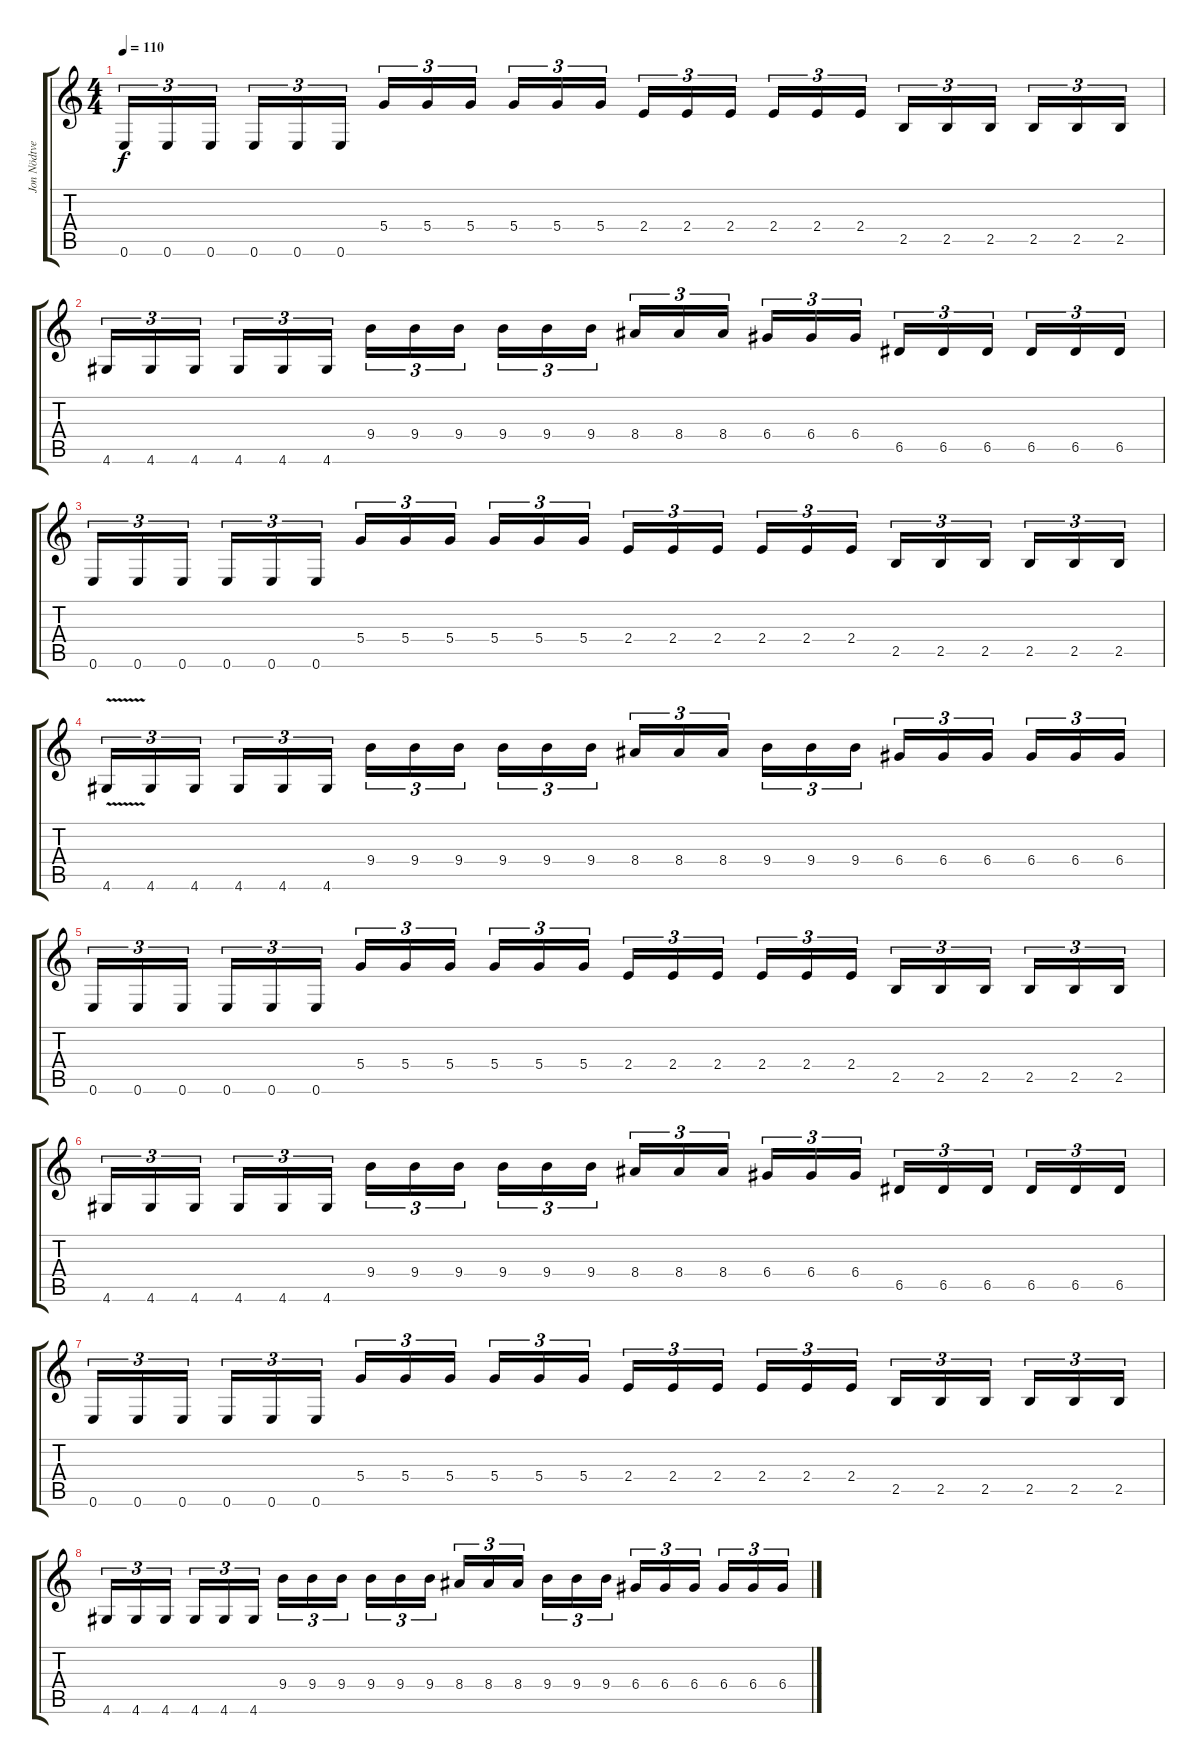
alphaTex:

\track ("Jon Nödtveidt" "Jon Nödtve") {instrument overdrivenguitar}
\staff {score tabs}
\tuning (E4 B3 G3 D3 A2 E2) {hide}
\ts (4 4)
\tempo 110
\clef g2
\ks c
0.6.16{tu (3 2) dy f} 0.6.16{tu (3 2)} 0.6.16{tu (3 2) beam splitsecondary} 0.6.16{tu (3 2)} 0.6.16{tu (3 2)} 0.6.16{tu (3 2)} 5.4.16{tu (3 2)} 5.4.16{tu (3 2)} 5.4.16{tu (3 2) beam splitsecondary} 5.4.16{tu (3 2)} 5.4.16{tu (3 2)} 5.4.16{tu (3 2)} 2.4.16{tu (3 2)} 2.4.16{tu (3 2)} 2.4.16{tu (3 2) beam splitsecondary} 2.4.16{tu (3 2)} 2.4.16{tu (3 2)} 2.4.16{tu (3 2)} 2.5.16{tu (3 2)} 2.5.16{tu (3 2)} 2.5.16{tu (3 2) beam splitsecondary} 2.5.16{tu (3 2)} 2.5.16{tu (3 2)} 2.5.16{tu (3 2)} |
4.6.16{tu (3 2)} 4.6.16{tu (3 2)} 4.6.16{tu (3 2) beam splitsecondary} 4.6.16{tu (3 2)} 4.6.16{tu (3 2)} 4.6.16{tu (3 2)} 9.4.16{tu (3 2)} 9.4.16{tu (3 2)} 9.4.16{tu (3 2) beam splitsecondary} 9.4.16{tu (3 2)} 9.4.16{tu (3 2)} 9.4.16{tu (3 2)} 8.4.16{tu (3 2)} 8.4.16{tu (3 2)} 8.4.16{tu (3 2) beam splitsecondary} 6.4.16{tu (3 2)} 6.4.16{tu (3 2)} 6.4.16{tu (3 2)} 6.5.16{tu (3 2)} 6.5.16{tu (3 2)} 6.5.16{tu (3 2) beam splitsecondary} 6.5.16{tu (3 2)} 6.5.16{tu (3 2)} 6.5.16{tu (3 2)} |
0.6.16{tu (3 2)} 0.6.16{tu (3 2)} 0.6.16{tu (3 2) beam splitsecondary} 0.6.16{tu (3 2)} 0.6.16{tu (3 2)} 0.6.16{tu (3 2)} 5.4.16{tu (3 2)} 5.4.16{tu (3 2)} 5.4.16{tu (3 2) beam splitsecondary} 5.4.16{tu (3 2)} 5.4.16{tu (3 2)} 5.4.16{tu (3 2)} 2.4.16{tu (3 2)} 2.4.16{tu (3 2)} 2.4.16{tu (3 2) beam splitsecondary} 2.4.16{tu (3 2)} 2.4.16{tu (3 2)} 2.4.16{tu (3 2)} 2.5.16{tu (3 2)} 2.5.16{tu (3 2)} 2.5.16{tu (3 2) beam splitsecondary} 2.5.16{tu (3 2)} 2.5.16{tu (3 2)} 2.5.16{tu (3 2)} |
4.6{v}.16{tu (3 2)} 4.6.16{tu (3 2)} 4.6.16{tu (3 2) beam splitsecondary} 4.6.16{tu (3 2)} 4.6.16{tu (3 2)} 4.6.16{tu (3 2)} 9.4.16{tu (3 2)} 9.4.16{tu (3 2)} 9.4.16{tu (3 2) beam splitsecondary} 9.4.16{tu (3 2)} 9.4.16{tu (3 2)} 9.4.16{tu (3 2)} 8.4.16{tu (3 2)} 8.4.16{tu (3 2)} 8.4.16{tu (3 2) beam splitsecondary} 9.4.16{tu (3 2)} 9.4.16{tu (3 2)} 9.4.16{tu (3 2)} 6.4.16{tu (3 2)} 6.4.16{tu (3 2)} 6.4.16{tu (3 2) beam splitsecondary} 6.4.16{tu (3 2)} 6.4.16{tu (3 2)} 6.4.16{tu (3 2)} |
0.6.16{tu (3 2)} 0.6.16{tu (3 2)} 0.6.16{tu (3 2) beam splitsecondary} 0.6.16{tu (3 2)} 0.6.16{tu (3 2)} 0.6.16{tu (3 2)} 5.4.16{tu (3 2)} 5.4.16{tu (3 2)} 5.4.16{tu (3 2) beam splitsecondary} 5.4.16{tu (3 2)} 5.4.16{tu (3 2)} 5.4.16{tu (3 2)} 2.4.16{tu (3 2)} 2.4.16{tu (3 2)} 2.4.16{tu (3 2) beam splitsecondary} 2.4.16{tu (3 2)} 2.4.16{tu (3 2)} 2.4.16{tu (3 2)} 2.5.16{tu (3 2)} 2.5.16{tu (3 2)} 2.5.16{tu (3 2) beam splitsecondary} 2.5.16{tu (3 2)} 2.5.16{tu (3 2)} 2.5.16{tu (3 2)} |
4.6.16{tu (3 2)} 4.6.16{tu (3 2)} 4.6.16{tu (3 2) beam splitsecondary} 4.6.16{tu (3 2)} 4.6.16{tu (3 2)} 4.6.16{tu (3 2)} 9.4.16{tu (3 2)} 9.4.16{tu (3 2)} 9.4.16{tu (3 2) beam splitsecondary} 9.4.16{tu (3 2)} 9.4.16{tu (3 2)} 9.4.16{tu (3 2)} 8.4.16{tu (3 2)} 8.4.16{tu (3 2)} 8.4.16{tu (3 2) beam splitsecondary} 6.4.16{tu (3 2)} 6.4.16{tu (3 2)} 6.4.16{tu (3 2)} 6.5.16{tu (3 2)} 6.5.16{tu (3 2)} 6.5.16{tu (3 2) beam splitsecondary} 6.5.16{tu (3 2)} 6.5.16{tu (3 2)} 6.5.16{tu (3 2)} |
0.6.16{tu (3 2)} 0.6.16{tu (3 2)} 0.6.16{tu (3 2) beam splitsecondary} 0.6.16{tu (3 2)} 0.6.16{tu (3 2)} 0.6.16{tu (3 2)} 5.4.16{tu (3 2)} 5.4.16{tu (3 2)} 5.4.16{tu (3 2) beam splitsecondary} 5.4.16{tu (3 2)} 5.4.16{tu (3 2)} 5.4.16{tu (3 2)} 2.4.16{tu (3 2)} 2.4.16{tu (3 2)} 2.4.16{tu (3 2) beam splitsecondary} 2.4.16{tu (3 2)} 2.4.16{tu (3 2)} 2.4.16{tu (3 2)} 2.5.16{tu (3 2)} 2.5.16{tu (3 2)} 2.5.16{tu (3 2) beam splitsecondary} 2.5.16{tu (3 2)} 2.5.16{tu (3 2)} 2.5.16{tu (3 2)} |
4.6.16{tu (3 2)} 4.6.16{tu (3 2)} 4.6.16{tu (3 2) beam splitsecondary} 4.6.16{tu (3 2)} 4.6.16{tu (3 2)} 4.6.16{tu (3 2)} 9.4.16{tu (3 2)} 9.4.16{tu (3 2)} 9.4.16{tu (3 2) beam splitsecondary} 9.4.16{tu (3 2)} 9.4.16{tu (3 2)} 9.4.16{tu (3 2)} 8.4.16{tu (3 2)} 8.4.16{tu (3 2)} 8.4.16{tu (3 2) beam splitsecondary} 9.4.16{tu (3 2)} 9.4.16{tu (3 2)} 9.4.16{tu (3 2)} 6.4.16{tu (3 2)} 6.4.16{tu (3 2)} 6.4.16{tu (3 2) beam splitsecondary} 6.4.16{tu (3 2)} 6.4.16{tu (3 2)} 6.4.16{tu (3 2)}
